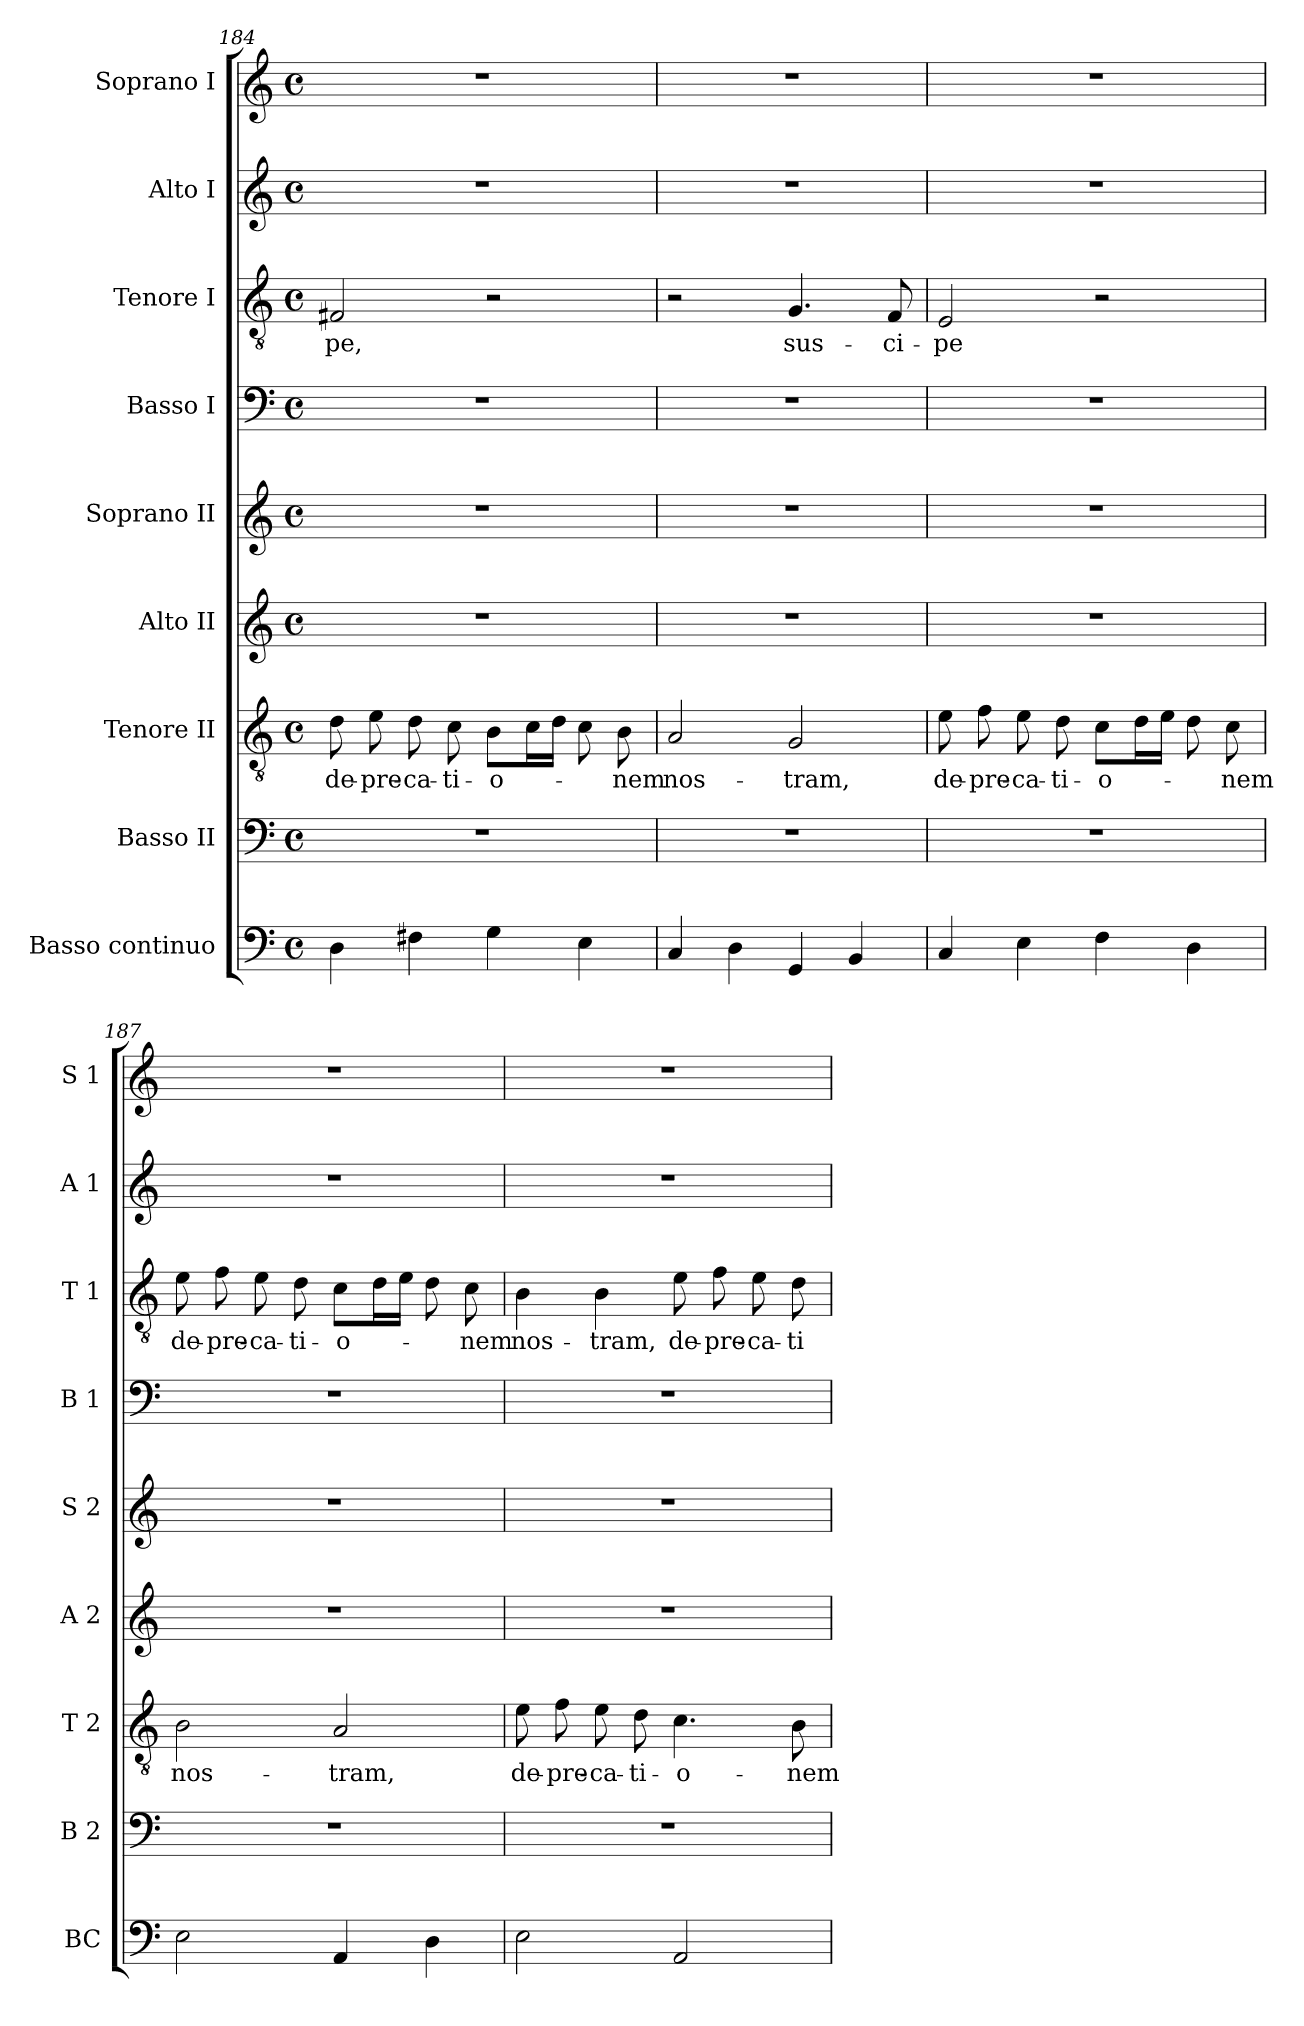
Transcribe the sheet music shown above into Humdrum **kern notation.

**kern	**kern	**kern	**text	**kern	**kern	**kern	**kern	**text	**kern	**kern
*part9	*part8	*part7	*part7	*part6	*part5	*part4	*part3	*part3	*part2	*part1
*staff9	*staff8	*staff7	*staff7	*staff6	*staff5	*staff4	*staff3	*staff3	*staff2	*staff1
*I"Basso continuo	*I"Basso II	*I"Tenore II	*	*I"Alto II	*I"Soprano II	*I"Basso I	*I"Tenore I	*	*I"Alto I	*I"Soprano I
*I'BC	*I'B 2	*I'T 2	*	*I'A 2	*I'S 2	*I'B 1	*I'T 1	*	*I'A 1	*I'S 1
*clefF4	*clefF4	*clefGv2	*	*clefG2	*clefG2	*clefF4	*clefGv2	*	*clefG2	*clefG2
*k[]	*k[]	*k[]	*	*k[]	*k[]	*k[]	*k[]	*	*k[]	*k[]
*C:	*C:	*C:	*	*C:	*C:	*C:	*C:	*	*C:	*C:
*M4/4	*M4/4	*M4/4	*	*M4/4	*M4/4	*M4/4	*M4/4	*	*M4/4	*M4/4
*met(c)	*met(c)	*met(c)	*	*met(c)	*met(c)	*met(c)	*met(c)	*	*met(c)	*met(c)
=184	=184	=184	=184	=184	=184	=184	=184	=184	=184	=184
!	!	!	!LO:LY:b	!	!	!	!	!LO:LY:b	!	!
4D\	1r	8d\	de-	1r	1r	1r	2F#X/	-pe,	1r	1r
!	!	!	!LO:LY:b	!	!	!	!	!	!	!
.	.	8e\	-pre-	.	.	.	.	.	.	.
!	!	!	!LO:LY:b	!	!	!	!	!	!	!
4F#X\	.	8d\	-ca-	.	.	.	.	.	.	.
!	!	!	!LO:LY:b	!	!	!	!	!	!	!
.	.	8c\	-ti-	.	.	.	.	.	.	.
!	!	!	!LO:LY:b	!	!	!	!	!	!	!
4G\	.	8B\L	-o-	.	.	.	2r	.	.	.
.	.	16c\L	.	.	.	.	.	.	.	.
.	.	16d\JJ	.	.	.	.	.	.	.	.
4E\	.	8c\	.	.	.	.	.	.	.	.
!	!	!	!LO:LY:b	!	!	!	!	!	!	!
.	.	8B\	-nem	.	.	.	.	.	.	.
!!LO:PB:g=z
=185	=185	=185	=185	=185	=185	=185	=185	=185	=185	=185
!	!	!	!LO:LY:b	!	!	!	!	!	!	!
4C/	1r	2A/	nos-	1r	1r	1r	2r	.	1r	1r
4D\	.	.	.	.	.	.	.	.	.	.
!	!	!	!LO:LY:b	!	!	!	!	!LO:LY:b	!	!
4GG/	.	2G/	-tram,	.	.	.	4.G/	sus-	.	.
4BB/	.	.	.	.	.	.	.	.	.	.
!	!	!	!	!	!	!	!	!LO:LY:b	!	!
.	.	.	.	.	.	.	8F/	-ci-	.	.
=186	=186	=186	=186	=186	=186	=186	=186	=186	=186	=186
!	!	!	!LO:LY:b	!	!	!	!	!LO:LY:b	!	!
4C/	1r	8e\	de-	1r	1r	1r	2E/	-pe	1r	1r
!	!	!	!LO:LY:b	!	!	!	!	!	!	!
.	.	8f\	-pre-	.	.	.	.	.	.	.
!	!	!	!LO:LY:b	!	!	!	!	!	!	!
4E\	.	8e\	-ca-	.	.	.	.	.	.	.
!	!	!	!LO:LY:b	!	!	!	!	!	!	!
.	.	8d\	-ti-	.	.	.	.	.	.	.
!	!	!	!LO:LY:b	!	!	!	!	!	!	!
4F\	.	8c\L	-o-	.	.	.	2r	.	.	.
.	.	16d\L	.	.	.	.	.	.	.	.
.	.	16e\JJ	.	.	.	.	.	.	.	.
4D\	.	8d\	.	.	.	.	.	.	.	.
!	!	!	!LO:LY:b	!	!	!	!	!	!	!
.	.	8c\	-nem	.	.	.	.	.	.	.
=187	=187	=187	=187	=187	=187	=187	=187	=187	=187	=187
!	!	!	!LO:LY:b	!	!	!	!	!LO:LY:b	!	!
2E\	1r	2B\	nos-	1r	1r	1r	8e\	de-	1r	1r
!	!	!	!	!	!	!	!	!LO:LY:b	!	!
.	.	.	.	.	.	.	8f\	-pre-	.	.
!	!	!	!	!	!	!	!	!LO:LY:b	!	!
.	.	.	.	.	.	.	8e\	-ca-	.	.
!	!	!	!	!	!	!	!	!LO:LY:b	!	!
.	.	.	.	.	.	.	8d\	-ti-	.	.
!	!	!	!LO:LY:b	!	!	!	!	!LO:LY:b	!	!
4AA/	.	2A/	-tram,	.	.	.	8c\L	-o-	.	.
.	.	.	.	.	.	.	16d\L	.	.	.
.	.	.	.	.	.	.	16e\JJ	.	.	.
4D\	.	.	.	.	.	.	8d\	.	.	.
!	!	!	!	!	!	!	!	!LO:LY:b	!	!
.	.	.	.	.	.	.	8c\	-nem	.	.
=188	=188	=188	=188	=188	=188	=188	=188	=188	=188	=188
!	!	!	!LO:LY:b	!	!	!	!	!LO:LY:b	!	!
2E\	1r	8e\	de-	1r	1r	1r	4B\	nos-	1r	1r
!	!	!	!LO:LY:b	!	!	!	!	!	!	!
.	.	8f\	-pre-	.	.	.	.	.	.	.
!	!	!	!LO:LY:b	!	!	!	!	!LO:LY:b	!	!
.	.	8e\	-ca-	.	.	.	4B\	-tram,	.	.
!	!	!	!LO:LY:b	!	!	!	!	!	!	!
.	.	8d\	-ti-	.	.	.	.	.	.	.
!	!	!	!LO:LY:b	!	!	!	!	!LO:LY:b	!	!
2AA/	.	4.c\	-o-	.	.	.	8e\	de-	.	.
!	!	!	!	!	!	!	!	!LO:LY:b	!	!
.	.	.	.	.	.	.	8f\	-pre-	.	.
!	!	!	!	!	!	!	!	!LO:LY:b	!	!
.	.	.	.	.	.	.	8e\	-ca-	.	.
!	!	!	!LO:LY:b	!	!	!	!	!LO:LY:b	!	!
.	.	8B\	-nem	.	.	.	8d\	-ti-	.	.
=	=	=	=	=	=	=	=	=	=	=
*-	*-	*-	*-	*-	*-	*-	*-	*-	*-	*-
